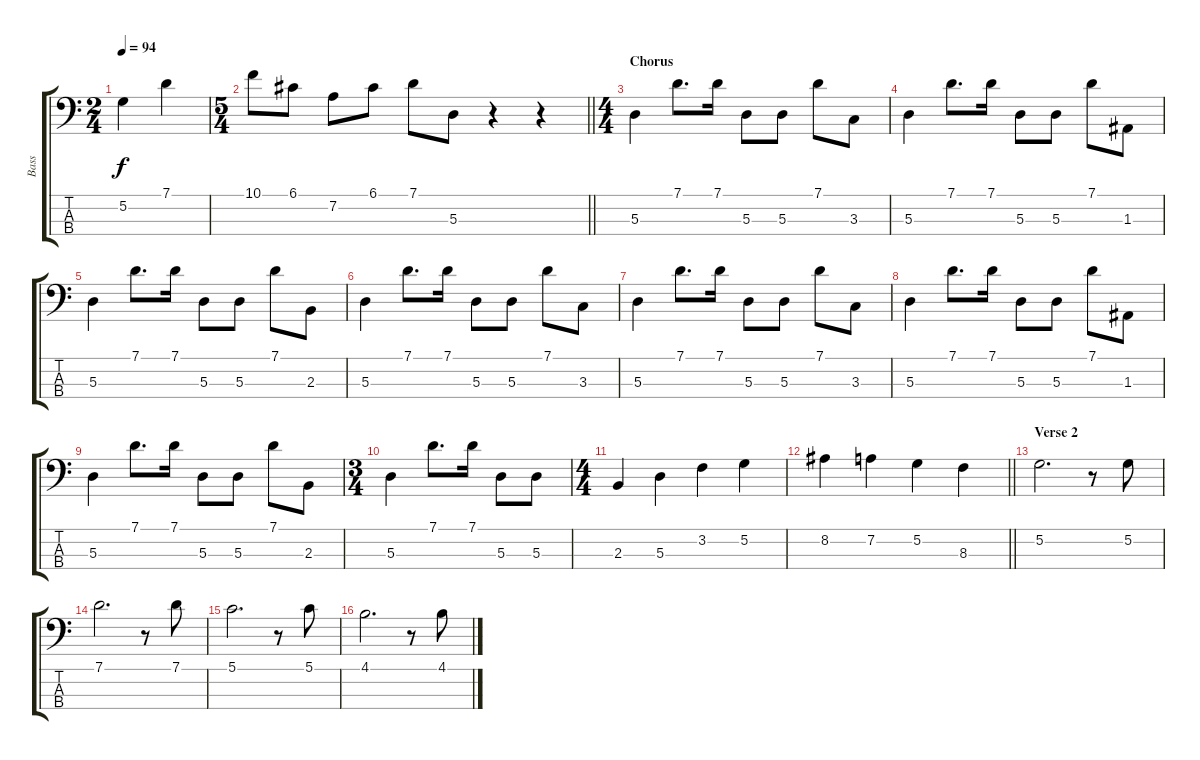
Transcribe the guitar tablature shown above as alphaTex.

\track ("Bass" "Bass") {instrument electricbassfinger}
\staff {score tabs}
\tuning (G2 D2 A1 E1) {hide}
\ts (2 4)
\tempo 94
\clef f4
\ks c
5.2.4{dy f} 7.1.4 |
\ts (5 4)
\barLineRight lightlight
10.1.8 6.1.8 7.2.8 6.1.8 7.1.8 5.3.8 r.4 r.4 |
\ts (4 4)
\section ("" "Chorus")
5.3.4 7.1.8{d} 7.1.16 5.3.8 5.3.8 7.1.8 3.3.8 |
5.3.4 7.1.8{d} 7.1.16 5.3.8 5.3.8 7.1.8 1.3.8 |
5.3.4 7.1.8{d} 7.1.16 5.3.8 5.3.8 7.1.8 2.3.8 |
5.3.4 7.1.8{d} 7.1.16 5.3.8 5.3.8 7.1.8 3.3.8 |
5.3.4 7.1.8{d} 7.1.16 5.3.8 5.3.8 7.1.8 3.3.8 |
5.3.4 7.1.8{d} 7.1.16 5.3.8 5.3.8 7.1.8 1.3.8 |
5.3.4 7.1.8{d} 7.1.16 5.3.8 5.3.8 7.1.8 2.3.8 |
\ts (3 4)
5.3.4 7.1.8{d} 7.1.16 5.3.8 5.3.8 |
\ts (4 4)
2.3.4 5.3.4 3.2.4 5.2.4 |
\barLineRight lightlight
8.2.4 7.2.4 5.2.4 8.3.4 |
\section ("" "Verse 2")
5.2.2{d} r.8 5.2.8 |
7.1.2{d} r.8 7.1.8 |
5.1.2{d} r.8 5.1.8 |
4.1.2{d} r.8 4.1.8
